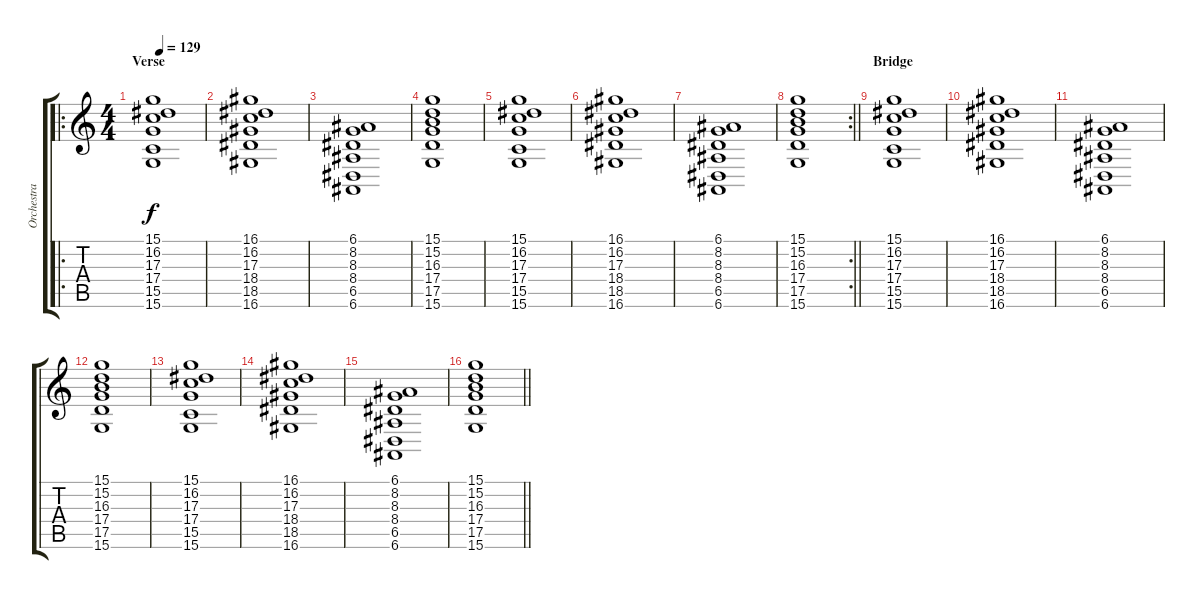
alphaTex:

\track ("Orchestra 1" "Orchestra ") {instrument stringensemble2}
\staff {score tabs}
\tuning (E4 B3 G3 D3 A2 E2) {hide}
\ro
\ts (4 4)
\section ("" "Verse")
\tempo 129
\clef g2
\ks c
(15.1 16.2 17.3 17.4 15.5 15.6).1{dy f} |
(16.1 16.2 17.3 18.4 18.5 16.6).1 |
(6.1 8.2 8.3 8.4 6.5 6.6).1 |
(15.1 15.2 16.3 17.4 17.5 15.6).1 |
(15.1 16.2 17.3 17.4 15.5 15.6).1 |
(16.1 16.2 17.3 18.4 18.5 16.6).1 |
(6.1 8.2 8.3 8.4 6.5 6.6).1 |
\rc 2
\barLineRight lightlight
(15.1 15.2 16.3 17.4 17.5 15.6).1 |
\section ("" "Bridge")
(15.1 16.2 17.3 17.4 15.5 15.6).1 |
(16.1 16.2 17.3 18.4 18.5 16.6).1 |
(6.1 8.2 8.3 8.4 6.5 6.6).1 |
(15.1 15.2 16.3 17.4 17.5 15.6).1 |
(15.1 16.2 17.3 17.4 15.5 15.6).1 |
(16.1 16.2 17.3 18.4 18.5 16.6).1 |
(6.1 8.2 8.3 8.4 6.5 6.6).1 |
\barLineRight lightlight
(15.1 15.2 16.3 17.4 17.5 15.6).1
